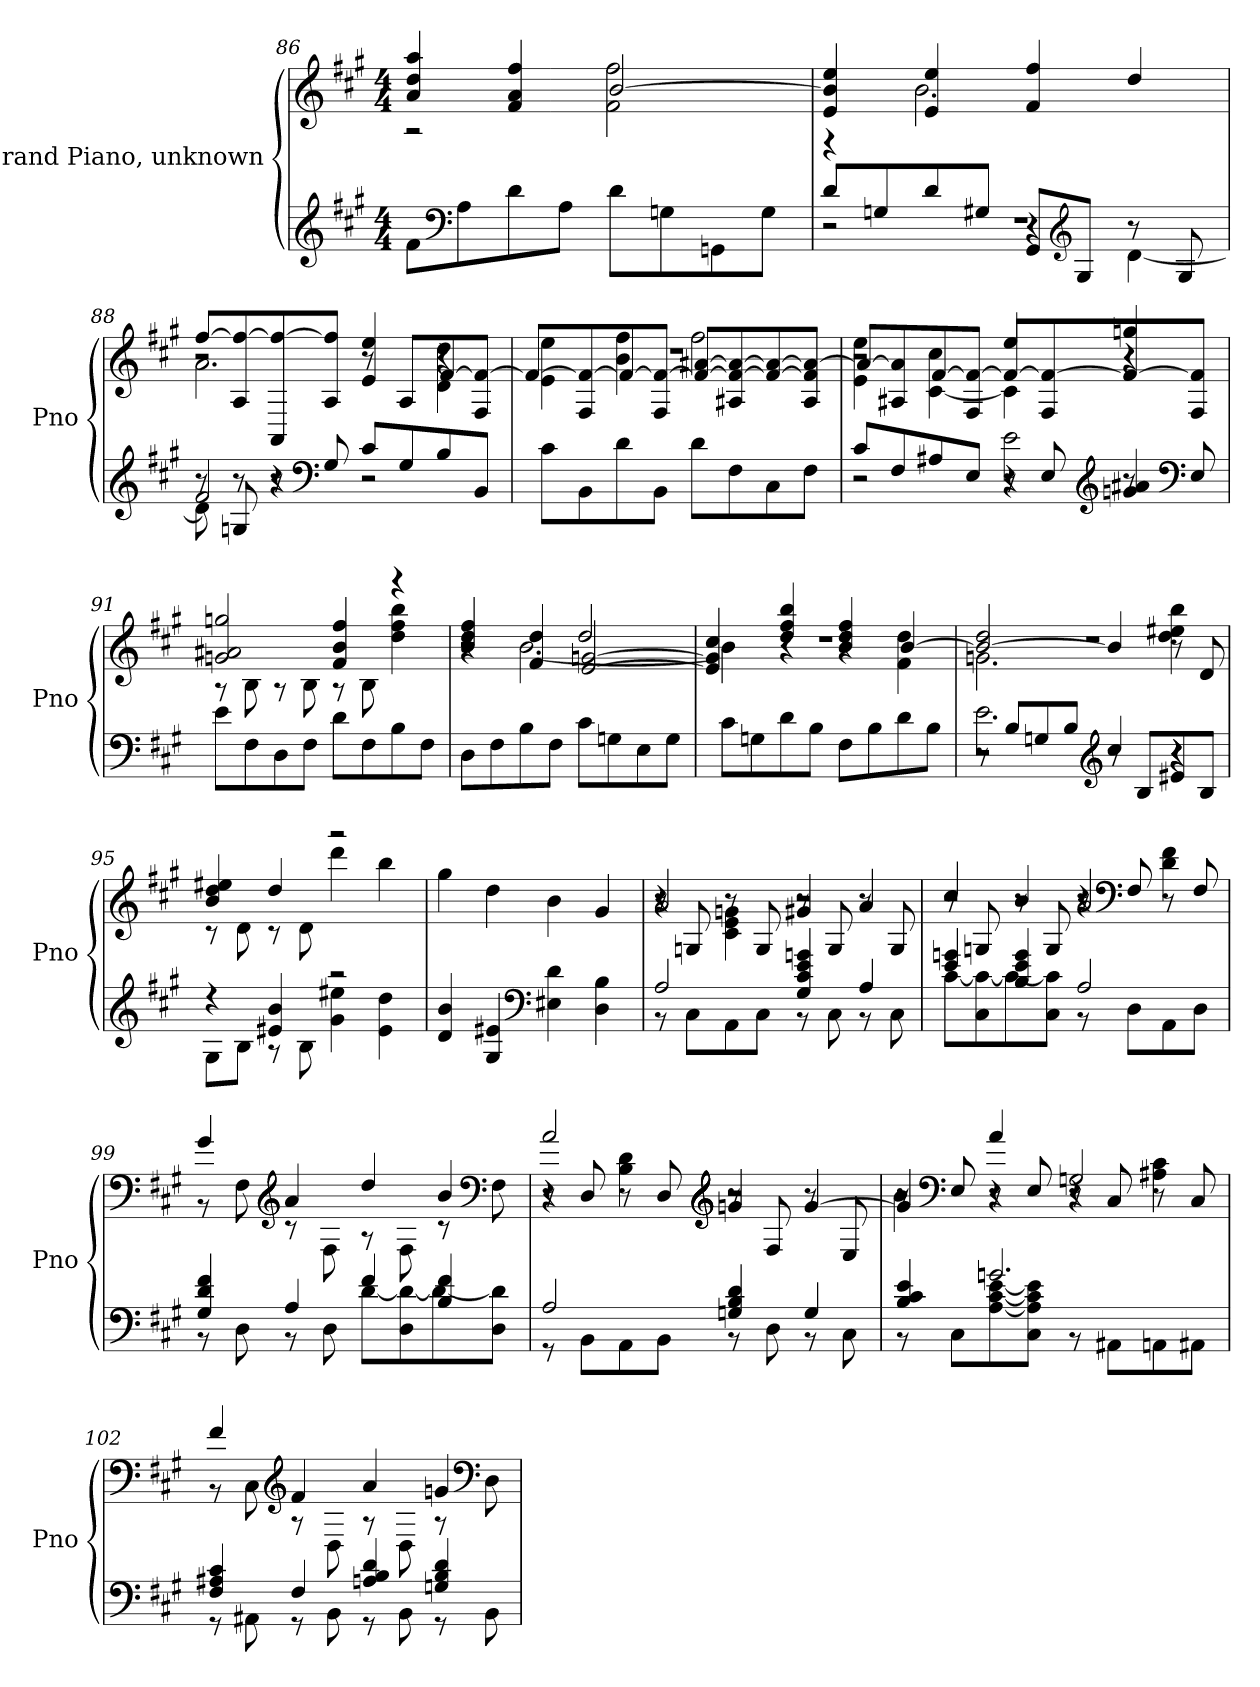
**kern	**kern
*part1	*part1
*staff2	*staff1
*I"Grand Piano, unknown	*
*I'Pno	*
*clefG2	*clefG2
*k[f#c#g#]	*k[f#c#g#]
*M4/4	*M4/4
=86	=86
*	*^
8f#\L	4a/ 4dd/ 4aa/	2r
*clefF4	*	*
8A\	.	.
8d\	4f#/ 4a/ 4ff#/	.
8A\J	.	.
8d\L	[2b/	2f#\ 2ff#\
8Gn\	.	.
8GGn\	.	.
8G\J	.	.
!!LO:PB:g=z	!!
=87	=87	=87
*^	*	*
*	*^	*	*
1r	2r	8d/L	4e/ 4b/] 4ee/	4r
.	.	8Gn/	.	.
.	.	8d/	4e/ 4ee/	2.b\
.	.	8G#X/J	.	.
.	4r	8GG#/L	4f#/ 4ff#/	.
*clefG2	*	*	*	*
.	.	8G#/J	.	.
.	[4d\	8r	4dd/	.
.	.	8G#/	.	.
=88	=88	=88	=88	=88
*	*	*	*	*^
2f#/	8d\]	8r	2r	2.a\	[8ff#/L
.	8r	8Gn/	.	.	8A/ 8ff#/_
.	4r	8r	.	.	8AA/ 8ff#/_
*clefF4	*	*	*	*	*
.	.	8G/	.	.	8A/ 8ff#/]J
2r	2r	8c#/L	4e/ 4ee/	.	8r
.	.	8G/	.	.	8A/L
.	.	8B/	4r	4d\ 4dd\	[8f#/
.	.	8BB/J	.	.	8F#/ 8f#/_J
*v	*v	*v	*	*	*
=89	=89	=89	=89
8c#\L	1r	4e\ 4ee\	8f#/L_
8BB\	.	.	8F#/ 8f#/_
8d\	.	4b\ 4ff#\	8f#/_
8BB\J	.	.	8F#/ 8f#/_J
8d\L	.	2ff#\	8f#/_ [8a#X/L
8F#\	.	.	8A#X/ 8f#/_ 8a#/_
8C#\	.	.	8f#/_ 8a#/_
8F#\J	.	.	8A#/ 8f#/] 8a#/_J
!!LO:LB:g=z	!!	!!
=90	=90	=90	=90
*^	*	*	*
*	*^	*	*	*
2r	2r	8c#/L	2r	4e\ 4ee\	8a#/L_
.	.	8F#/	.	.	8A#X/ 8a#/]
.	.	8A#X/	.	[4c#\ 4cc#\	[8f#/
.	.	8E/J	.	.	8F#/ 8f#/_J
4r	2e\	8r	4ee/	4c#\]	8f#/L_
.	.	8E/	.	.	8F#/ 8f#/_
*clefG2	*	*	*	*	*
4gn/ 4a#X/	.	8r	4ggn/	4r	8f#/_
*clefF4	*	*	*	*	*
.	.	8E/	.	.	8F#/ 8f#/]J
*v	*v	*v	*	*	*
*	*	*v	*v
=91	=91	=91
8e\L	2gn/ 2a#X/ 2ggn/	8r
8F#\	.	8B\
8D\	.	8r
8F#\J	.	8B\
8d\L	4f#/ 4b/ 4ff#/	8r
8F#\	.	8B\
8B\	4r	4dd\ 4ff#\ 4bb\
8F#\J	.	.
=92	=92	=92
*	*	*^
8D\L	2r	4r	4b/ 4dd/ 4ff#/
8F#\	.	.	.
8B\	.	[2.b\	4f#/ 4dd/
8F#\J	.	.	.
8c#\L	2dd/	.	[2e/ [2gn/
8Gn\	.	.	.
8E\	.	.	.
8G\J	.	.	.
!!LO:LB:g=z	!!	!!
=93	=93	=93	=93
8c#\L	1r	4b\]	4e/] 4g/] 4cc#/
8Gn\	.	.	.
8d\	.	4r	4dd/ 4ff#/ 4bb/
8B\J	.	.	.
8F#\L	.	4r	4b/ 4dd/ 4ff#/
8B\	.	.	.
8d\	.	4f#\ 4dd\	[4b/
8B\J	.	.	.
=94	=94	=94	=94
*^	*	*	*
*	*^	*	*	*
2r	2.e\	8r	1r	2.gn\	2b/_ 2dd/
.	.	8B/L	.	.	.
.	.	8Gn/	.	.	.
.	.	8B/J	.	.	.
*clefG2	*	*	*	*	*
4cc#/	.	8r	.	.	4b/]
.	.	8B/L	.	.	.
4r	4r	8e#X/	.	4dd\ 4ee#X\ 4bb\	8r
.	.	8B/J	.	.	8d/
*	*v	*v	*	*	*
*	*	*	*v	*v
=95	=95	=95	=95
4r	8G#\L	4b/ 4dd/ 4ee#X/	8r
.	8B\J	.	8d\
4e#X/ 4b/	8r	4dd/	8r
.	8B\	.	8d\
2r	4g#\ 4ee#X\	2r	4ddd\
.	4e#\ 4dd\	.	4bb\
*v	*v	*	*
*	*v	*v
=96	=96
4d/ 4b/	4gg#\
4G#/ 4e#X/	4dd\
*clefF4	*
4E#X\ 4d\	4b\
4D\ 4B\	4g#/
!!LO:LB:g=z
=97	=97
*^	*^
*	*	*	*^
2A/	8r	2a/	4r	8r
.	8C#\L	.	.	8Gn/
.	8AA\	.	4c#\ 4e\ 4gn\	8r
.	8C#\J	.	.	8G/
4G#/ 4c#/ 4e/ 4gn/	8r	4g#X/	2r	8r
.	8C#\	.	.	8G/
4A/	8r	4a/	.	8r
.	8C#\	.	.	8G/
=98	=98	=98	=98	=98
4e/ 4gn/	[8c#\L	4cc#/	2r	8r
.	8C#\ 8c#\_	.	.	8Gn/
4B/ 4e/ 4g/	8c#\_	4b/	.	8r
.	8C#\ 8c#\]J	.	.	8G/
2A/	8r	2a/	4r	8r
*	*	*clefF4	*	*
.	8D\L	.	.	8F#/
.	8AA\	.	4d\ 4f#\	8r
.	8D\J	.	.	8F#/
*	*	*	*v	*v
=99	=99	=99	=99
4G#/ 4d/ 4f#/	8r	4g#/	8r
.	8D\	.	8F#\
*	*	*clefG2	*
4A/	8r	4a/	8r
.	8D\	.	8F#\
4f#/	[8d\L	4dd/	8r
.	8D\ 8d\_	.	8F#\
4B/ 4f#/	8d\_	4b/	8r
*	*	*clefF4	*
.	8D\ 8d\]J	.	8F#\
!!LO:LB:g=z
=100	=100	=100	=100
*	*	*	*^
2A/	8r	2a/	4r	8r
.	8BB\L	.	.	8D/
.	8AA\	.	4B\ 4d\	8r
.	8BB\J	.	.	8D/
*	*	*clefG2	*	*
4Gn/ 4B/ 4d/	8r	4gn/	2r	8r
.	8D\	.	.	8F#/
4G/	8r	[4g/	.	8r
.	8C#\	.	.	8E/
=101	=101	=101	=101	=101
4B/ 4c#/ 4e/	8r	4g/]	4b\	8r
*	*	*clefF4	*	*
.	8C#\L	.	.	8E/
2.gn/	[8A\ [8c#\ [8e\	4a/	4r	8r
.	8C#\ 8A\] 8c#\] 8e\]J	.	.	8E/
.	8r	2Gn/	4r	8r
.	8AA#X\L	.	.	8C#/
.	8AAn\	.	4A#X\ 4c#\	8r
.	8AA#X\J	.	.	8C#/
*	*	*	*v	*v
=102	=102	=102	=102
4F#/ 4A#X/ 4c#/	8r	4f#/	8r
.	8AA#X\	.	8C#\
*	*	*clefG2	*
4F#/	8r	4f#/	8r
.	8BB\	.	8D\
4An/ 4B/ 4d/	8r	4a/	8r
.	8BB\	.	8D\
4Gn/ 4B/ 4d/	8r	4gn/	8r
*	*	*clefF4	*
.	8BB\	.	8D\
*v	*v	*	*
*	*v	*v
=	=
*-	*-
